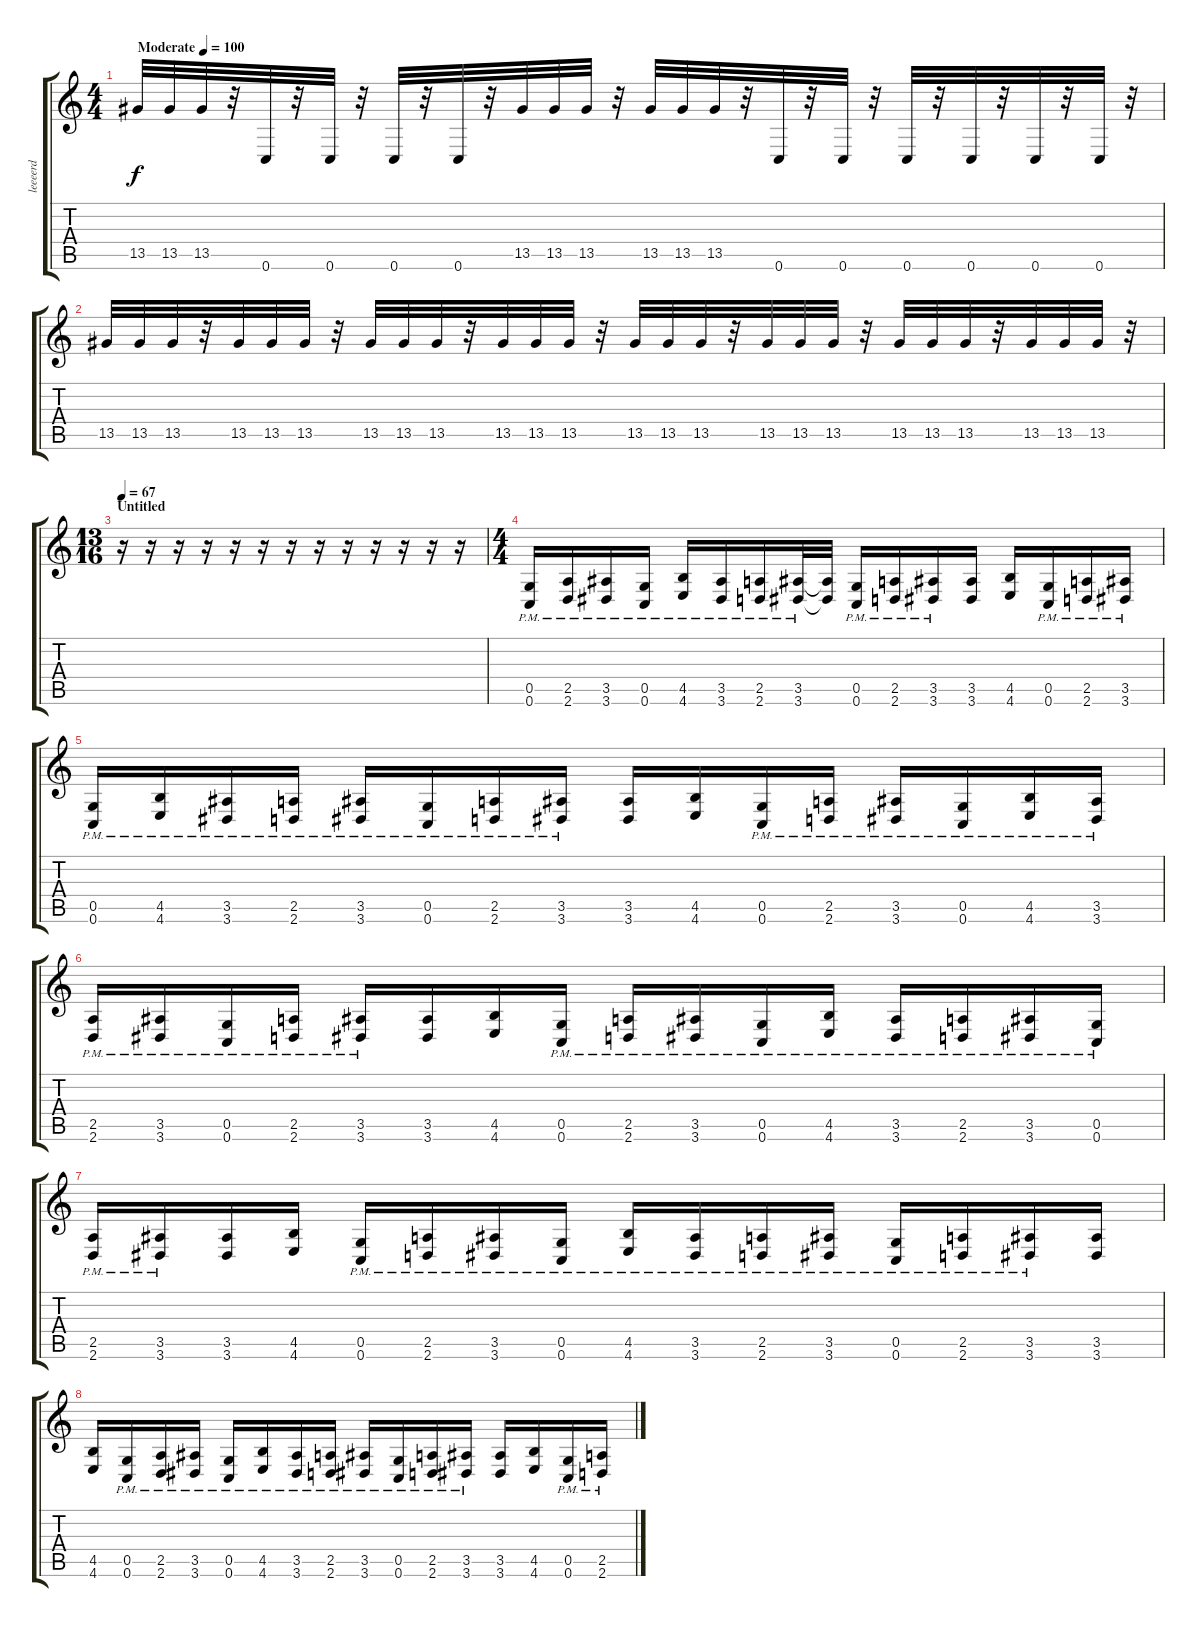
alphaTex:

\track ("leeeerd" "leeeerd") {instrument distortionguitar}
\staff {score tabs}
\tuning (D4 A3 F3 C3 G2 C2) {hide}
\ts (4 4)
\tempo (100 "Moderate")
\clef g2
\ks c
13.5.32{dy f instrument distortionguitar} 13.5.32 13.5.32 r.32 0.6.32 r.32 0.6.32 r.32 0.6.32 r.32 0.6.32 r.32 13.5.32 13.5.32 13.5.32 r.32 13.5.32 13.5.32 13.5.32 r.32 0.6.32 r.32 0.6.32 r.32 0.6.32 r.32 0.6.32 r.32 0.6.32 r.32 0.6.32 r.32 |
13.5.32 13.5.32 13.5.32 r.32 13.5.32 13.5.32 13.5.32 r.32 13.5.32 13.5.32 13.5.32 r.32 13.5.32 13.5.32 13.5.32 r.32 13.5.32 13.5.32 13.5.32 r.32 13.5.32 13.5.32 13.5.32 r.32 13.5.32 13.5.32 13.5.32 r.32 13.5.32 13.5.32 13.5.32 r.32 |
\ts (13 16)
\section ("" "Untitled")
\tempo 67
r.16 r.16 r.16 r.16 r.16 r.16 r.16 r.16 r.16 r.16 r.16 r.16 r.16 |
\ts (4 4)
(0.5{pm} 0.6{pm}).16 (2.5{pm} 2.6{pm}).16 (3.5{pm} 3.6{pm}).16 (0.5{pm} 0.6{pm}).16 (4.5{pm} 4.6{pm}).16 (3.5{pm} 3.6{pm}).16 (2.5{pm} 2.6{pm}).16 (3.5{pm} 3.6{pm}).32 (3.5{t} 3.6{t}).32 (0.5{pm} 0.6{pm}).16 (2.5{pm} 2.6{pm}).16 (3.5{pm} 3.6{pm}).16 (3.5 3.6).16 (4.5 4.6).16 (0.5{pm} 0.6{pm}).16 (2.5{pm} 2.6{pm}).16 (3.5{pm} 3.6{pm}).16 |
(0.5{pm} 0.6{pm}).16 (4.5{pm} 4.6{pm}).16 (3.5{pm} 3.6{pm}).16 (2.5{pm} 2.6{pm}).16 (3.5{pm} 3.6{pm}).16 (0.5{pm} 0.6{pm}).16 (2.5{pm} 2.6{pm}).16 (3.5{pm} 3.6{pm}).16 (3.5 3.6).16 (4.5 4.6).16 (0.5{pm} 0.6{pm}).16 (2.5{pm} 2.6{pm}).16 (3.5{pm} 3.6{pm}).16 (0.5{pm} 0.6{pm}).16 (4.5{pm} 4.6{pm}).16 (3.5{pm} 3.6{pm}).16 |
(2.5{pm} 2.6{pm}).16 (3.5{pm} 3.6{pm}).16 (0.5{pm} 0.6{pm}).16 (2.5{pm} 2.6{pm}).16 (3.5{pm} 3.6{pm}).16 (3.5 3.6).16 (4.5 4.6).16 (0.5{pm} 0.6{pm}).16 (2.5{pm} 2.6{pm}).16 (3.5{pm} 3.6{pm}).16 (0.5{pm} 0.6{pm}).16 (4.5{pm} 4.6{pm}).16 (3.5{pm} 3.6{pm}).16 (2.5{pm} 2.6{pm}).16 (3.5{pm} 3.6{pm}).16 (0.5{pm} 0.6{pm}).16 |
(2.5{pm} 2.6{pm}).16 (3.5{pm} 3.6{pm}).16 (3.5 3.6).16 (4.5 4.6).16 (0.5{pm} 0.6{pm}).16 (2.5{pm} 2.6{pm}).16 (3.5{pm} 3.6{pm}).16 (0.5{pm} 0.6{pm}).16 (4.5{pm} 4.6{pm}).16 (3.5{pm} 3.6{pm}).16 (2.5{pm} 2.6{pm}).16 (3.5{pm} 3.6{pm}).16 (0.5{pm} 0.6{pm}).16 (2.5{pm} 2.6{pm}).16 (3.5{pm} 3.6{pm}).16 (3.5 3.6).16 |
(4.5 4.6).16 (0.5{pm} 0.6{pm}).16 (2.5{pm} 2.6{pm}).16 (3.5{pm} 3.6{pm}).16 (0.5{pm} 0.6{pm}).16 (4.5{pm} 4.6{pm}).16 (3.5{pm} 3.6{pm}).16 (2.5{pm} 2.6{pm}).16 (3.5{pm} 3.6{pm}).16 (0.5{pm} 0.6{pm}).16 (2.5{pm} 2.6{pm}).16 (3.5{pm} 3.6{pm}).16 (3.5 3.6).16 (4.5 4.6).16 (0.5{pm} 0.6{pm}).16 (2.5{pm} 2.6{pm}).16
